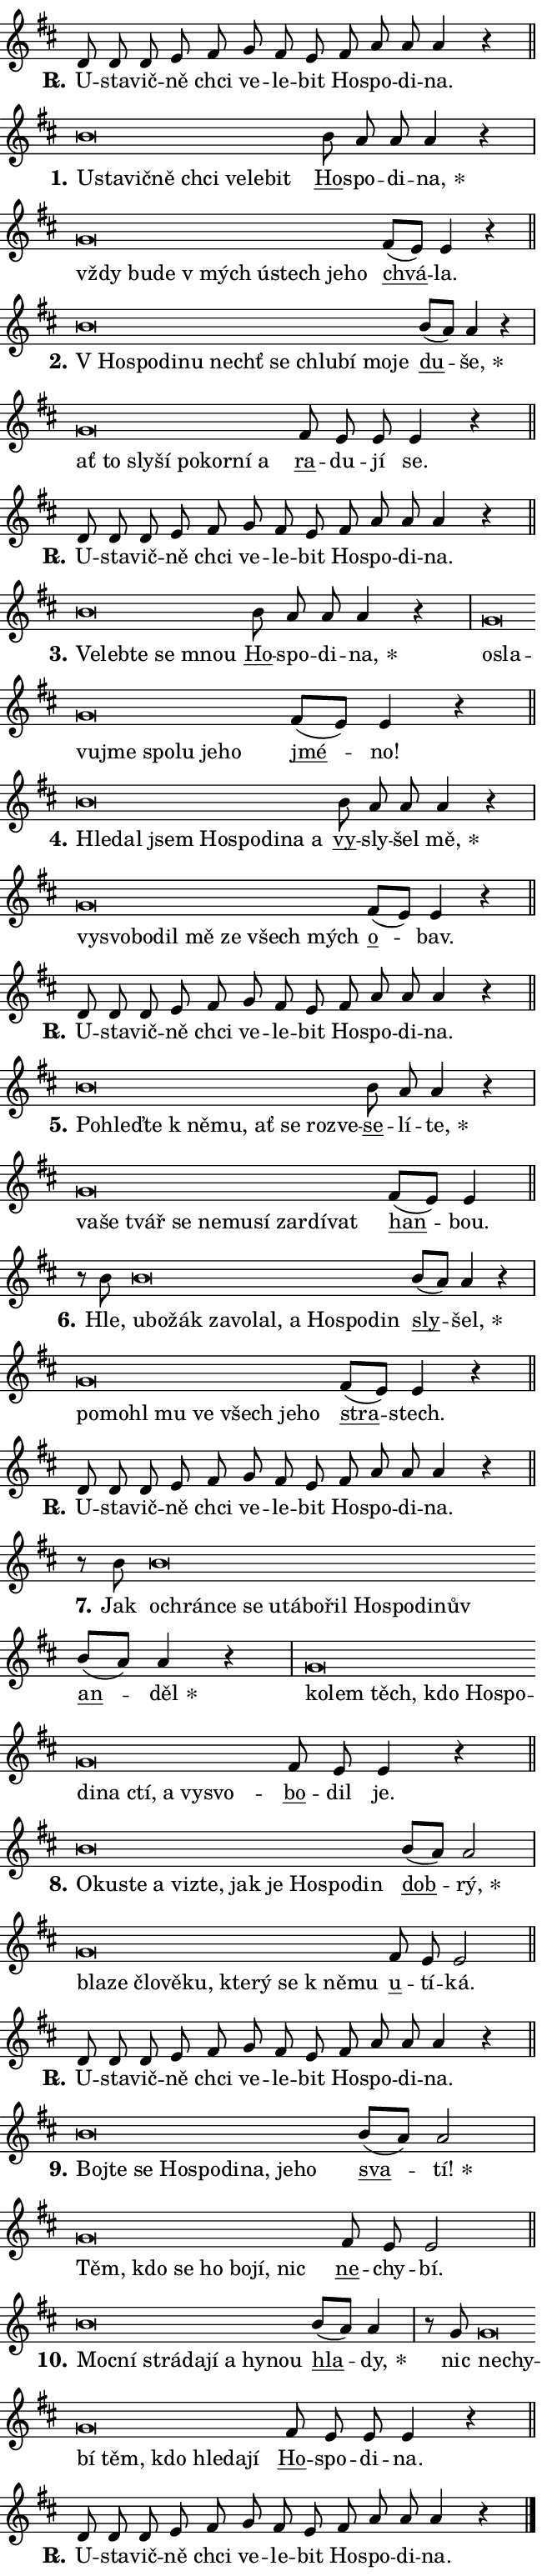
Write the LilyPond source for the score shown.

\version "2.24.0"
\header { tagline = "" }
\paper {
  indent = 0\cm
  top-margin = 0\cm
  right-margin = 0.13\cm % to fit lyric hyphens
  bottom-margin = 0\cm
  left-margin = 0\cm
  paper-width = 11\cm
  page-breaking = #ly:one-page-breaking
  system-system-spacing.basic-distance = #11
  score-system-spacing.basic-distance = #11
  ragged-last = ##f
}


%% Author: Thomas Morley
%% https://lists.gnu.org/archive/html/lilypond-user/2020-05/msg00002.html
#(define (line-position grob)
"Returns position of @var[grob} in current system:
   @code{'start}, if at first time-step
   @code{'end}, if at last time-step
   @code{'middle} otherwise
"
  (let* ((col (ly:item-get-column grob))
         (ln (ly:grob-object col 'left-neighbor))
         (rn (ly:grob-object col 'right-neighbor))
         (col-to-check-left (if (ly:grob? ln) ln col))
         (col-to-check-right (if (ly:grob? rn) rn col))
         (break-dir-left
           (and
             (ly:grob-property col-to-check-left 'non-musical #f)
             (ly:item-break-dir col-to-check-left)))
         (break-dir-right
           (and
             (ly:grob-property col-to-check-right 'non-musical #f)
             (ly:item-break-dir col-to-check-right))))
        (cond ((eqv? 1 break-dir-left) 'start)
              ((eqv? -1 break-dir-right) 'end)
              (else 'middle))))

#(define (tranparent-at-line-position vctor)
  (lambda (grob)
  "Relying on @code{line-position} select the relevant enry from @var{vctor}.
Used to determine transparency,"
    (case (line-position grob)
      ((end) (not (vector-ref vctor 0)))
      ((middle) (not (vector-ref vctor 1)))
      ((start) (not (vector-ref vctor 2))))))

noteHeadBreakVisibility =
#(define-music-function (break-visibility)(vector?)
"Makes @code{NoteHead}s transparent relying on @var{break-visibility}"
#{
  \override NoteHead.transparent =
    #(tranparent-at-line-position break-visibility)
#})

#(define delete-ledgers-for-transparent-note-heads
  (lambda (grob)
    "Reads whether a @code{NoteHead} is transparent.
If so this @code{NoteHead} is removed from @code{'note-heads} from
@var{grob}, which is supposed to be @code{LedgerLineSpanner}.
As a result ledgers are not printed for this @code{NoteHead}"
    (let* ((nhds-array (ly:grob-object grob 'note-heads))
           (nhds-list
             (if (ly:grob-array? nhds-array)
                 (ly:grob-array->list nhds-array)
                 '()))
           ;; Relies on the transparent-property being done before
           ;; Staff.LedgerLineSpanner.after-line-breaking is executed.
           ;; This is fragile ...
           (to-keep
             (remove
               (lambda (nhd)
                 (ly:grob-property nhd 'transparent #f))
               nhds-list)))
      ;; TODO find a better method to iterate over grob-arrays, similiar
      ;; to filter/remove etc for lists
      ;; For now rebuilt from scratch
      (set! (ly:grob-object grob 'note-heads)  '())
      (for-each
        (lambda (nhd)
          (ly:pointer-group-interface::add-grob grob 'note-heads nhd))
        to-keep))))

squashNotes = {
  \override NoteHead.X-extent = #'(-0.2 . 0.2)
  \override NoteHead.Y-extent = #'(-0.75 . 0)
  \override NoteHead.stencil =
    #(lambda (grob)
       (let ((pos (ly:grob-property grob 'staff-position)))
         (begin
           (if (< pos -7) (display "ERROR: Lower brevis then expected\n") (display ""))
           (if (<= pos -6) ly:text-interface::print ly:note-head::print))))
}
unSquashNotes = {
  \revert NoteHead.X-extent
  \revert NoteHead.Y-extent
  \revert NoteHead.stencil
}

hideNotes = \noteHeadBreakVisibility #begin-of-line-visible
unHideNotes = \noteHeadBreakVisibility #all-visible

% work-around for resetting accidentals
% https://lilypond.org/doc/v2.23/Documentation/notation/displaying-rhythms#unmetered-music
cadenzaMeasure = {
  \cadenzaOff
  \partial 1024 s1024
  \cadenzaOn
}

#(define-markup-command (accent layout props text) (markup?)
  "Underline accented syllable"
  (interpret-markup layout props
    #{\markup \override #'(offset . 4.3) \underline { #text }#}))

responsum = \markup \concat {
  "R" \hspace #-1.05 \path #0.1 #'((moveto 0 0.07) (lineto 0.9 0.8)) \hspace #0.05 "."
}

spaceSize = #0.6828661417322834 % exact space size for TeX Gyre Schola

\layout {
  \context {
    \Staff
    \remove "Time_signature_engraver"
    \override LedgerLineSpanner.after-line-breaking = #delete-ledgers-for-transparent-note-heads
  }
  \context {
    \Lyrics {
      \override LyricSpace.minimum-distance = \spaceSize
      \override LyricText.font-name = #"TeX Gyre Schola"
      \override LyricText.font-size = 1
      \override StanzaNumber.font-name = #"TeX Gyre Schola Bold"
      \override StanzaNumber.font-size = 1
    }
  }
  \context {
    \Score 
    \override NoteHead.text =
      #(lambda (grob) 
        (let ((pos (ly:grob-property grob 'staff-position)))
          #{\markup {
            \combine
              \halign #-0.55 \raise #(if (= pos -6) 0 0.5) \override #'(thickness . 2) \draw-line #'(3.2 . 0)
              \musicglyph "noteheads.sM1"
          }#}))
  }
}

% magnetic-lyrics.ily
%
%   written by
%     Jean Abou Samra <jean@abou-samra.fr>
%     Werner Lemberg <wl@gnu.org>
%
%   adapted by
%     Jiri Hon <jiri.hon@gmail.com>
%
% Version 2022-Apr-15

% https://www.mail-archive.com/lilypond-user@gnu.org/msg149350.html

#(define (Left_hyphen_pointer_engraver context)
   "Collect syllable-hyphen-syllable occurrences in lyrics and store
them in properties.  This engraver only looks to the left.  For
example, if the lyrics input is @code{foo -- bar}, it does the
following.

@itemize @bullet
@item
Set the @code{text} property of the @code{LyricHyphen} grob between
@q{foo} and @q{bar} to @code{foo}.

@item
Set the @code{left-hyphen} property of the @code{LyricText} grob with
text @q{foo} to the @code{LyricHyphen} grob between @q{foo} and
@q{bar}.
@end itemize

Use this auxiliary engraver in combination with the
@code{lyric-@/text::@/apply-@/magnetic-@/offset!} hook."
   (let ((hyphen #f)
         (text #f))
     (make-engraver
      (acknowledgers
       ((lyric-syllable-interface engraver grob source-engraver)
        (set! text grob)))
      (end-acknowledgers
       ((lyric-hyphen-interface engraver grob source-engraver)
        ;(when (not (grob::has-interface grob 'lyric-space-interface))
          (set! hyphen grob)));)
      ((stop-translation-timestep engraver)
       (when (and text hyphen)
         (ly:grob-set-object! text 'left-hyphen hyphen))
       (set! text #f)
       (set! hyphen #f)))))

#(define (lyric-text::apply-magnetic-offset! grob)
   "If the space between two syllables is less than the value in
property @code{LyricText@/.details@/.squash-threshold}, move the right
syllable to the left so that it gets concatenated with the left
syllable.

Use this function as a hook for
@code{LyricText@/.after-@/line-@/breaking} if the
@code{Left_@/hyphen_@/pointer_@/engraver} is active."
   (let ((hyphen (ly:grob-object grob 'left-hyphen #f)))
     (when hyphen
       (let ((left-text (ly:spanner-bound hyphen LEFT)))
         (when (grob::has-interface left-text 'lyric-syllable-interface)
           (let* ((common (ly:grob-common-refpoint grob left-text X))
                  (this-x-ext (ly:grob-extent grob common X))
                  (left-x-ext
                   (begin
                     ;; Trigger magnetism for left-text.
                     (ly:grob-property left-text 'after-line-breaking)
                     (ly:grob-extent left-text common X)))
                  ;; `delta` is the gap width between two syllables.
                  (delta (- (interval-start this-x-ext)
                            (interval-end left-x-ext)))
                  (details (ly:grob-property grob 'details))
                  (threshold (assoc-get 'squash-threshold details 0.2)))
             (when (< delta threshold)
               (let* (;; We have to manipulate the input text so that
                      ;; ligatures crossing syllable boundaries are not
                      ;; disabled.  For languages based on the Latin
                      ;; script this is essentially a beautification.
                      ;; However, for non-Western scripts it can be a
                      ;; necessity.
                      (lt (ly:grob-property left-text 'text))
                      (rt (ly:grob-property grob 'text))
                      (is-space (grob::has-interface hyphen 'lyric-space-interface))
                      (space (if is-space " " ""))
                      (extra-delta (if is-space spaceSize 0))
                      ;; Append new syllable.
                      (ltrt-space (if (and (string? lt) (string? rt))
                                (string-append lt space rt)
                                (make-concat-markup (list lt space rt))))
                      ;; Right-align `ltrt` to the right side.
                      (ltrt-space-markup (grob-interpret-markup
                               grob
                               (make-translate-markup
                                (cons (interval-length this-x-ext) 0)
                                (make-right-align-markup ltrt-space)))))
                 (begin
                   ;; Don't print `left-text`.
                   (ly:grob-set-property! left-text 'stencil #f)
                   ;; Set text and stencil (which holds all collected
                   ;; syllables so far) and shift it to the left.
                   (ly:grob-set-property! grob 'text ltrt-space)
                   (ly:grob-set-property! grob 'stencil ltrt-space-markup)
                   (ly:grob-translate-axis! grob (- (- delta extra-delta)) X))))))))))


#(define (lyric-hyphen::displace-bounds-first grob)
   ;; Make very sure this callback isn't triggered too early.
   (let ((left (ly:spanner-bound grob LEFT))
         (right (ly:spanner-bound grob RIGHT)))
     (ly:grob-property left 'after-line-breaking)
     (ly:grob-property right 'after-line-breaking)
     (ly:lyric-hyphen::print grob)))

squashThreshold = #0.4

\layout {
  \context {
    \Lyrics
    \consists #Left_hyphen_pointer_engraver
    \override LyricText.after-line-breaking =
      #lyric-text::apply-magnetic-offset!
    \override LyricHyphen.stencil = #lyric-hyphen::displace-bounds-first
    \override LyricText.details.squash-threshold = \squashThreshold
    \override LyricHyphen.minimum-distance = 0
    \override LyricHyphen.minimum-length = \squashThreshold
  }
}

squashText = \override LyricText.details.squash-threshold = 9999
unSquashText = \override LyricText.details.squash-threshold = \squashThreshold

leftText = \override LyricText.self-alignment-X = #LEFT
unLeftText = \revert LyricText.self-alignment-X

starOffset = #(lambda (grob) 
                (let ((x_offset (ly:self-alignment-interface::aligned-on-x-parent grob)))
                  (if (= x_offset 0) 0 (+ x_offset 1.2))))

star = #(define-music-function (syllable)(string?)
"Append star separator at the end of a syllable"
#{
  \once \override LyricText.X-offset = #starOffset
  \lyricmode { \markup {
    #syllable
    \override #'((font-name . "TeX Gyre Schola Bold")) \hspace #0.2 \lower #0.65 \larger "*"
  } }
#})

starAccent = #(define-music-function (syllable)(string?)
"Append star separator at the end of a syllable and make accent"
#{
  \once \override LyricText.X-offset = #starOffset
  \lyricmode { \markup {
    \accent #syllable
    \override #'((font-name . "TeX Gyre Schola Bold")) \hspace #0.2 \lower #0.65 \larger "*"
  } }
#})

breath = #(define-music-function (syllable)(string?)
"Append breathing indicator at the end of a syllable"
#{
  \lyricmode { \markup { #syllable "+" } }
#})

optionalBreath = #(define-music-function (syllable)(string?)
"Append optional breathing indicator at the end of a syllable"
#{
  \lyricmode { \markup { #syllable "(+)" } }
#})


\score {
    <<
        \new Voice = "melody" { \cadenzaOn \key d \major \relative { d'8 d d e fis \bar "" g fis e \bar "" fis a a a4 r \cadenzaMeasure \bar "||" \break } }
        \new Lyrics \lyricsto "melody" { \lyricmode { \set stanza = \responsum
U -- sta -- vič -- ně chci ve -- le -- bit Ho -- spo -- di -- na. } }
    >>
    \layout {}
}

\score {
    <<
        \new Voice = "melody" { \cadenzaOn \key d \major \relative { \squashNotes b'\breve*1/16 \hideNotes \breve*1/16 \bar "" \breve*1/16 \bar "" \breve*1/16 \bar "" \breve*1/16 \bar "" \breve*1/16 \bar "" \breve*1/16 \breve*1/16 \bar "" \unHideNotes \unSquashNotes \bar "" b8 a a a4 r \cadenzaMeasure \bar "|" \squashNotes g\breve*1/16 \hideNotes \breve*1/16 \bar "" \breve*1/16 \bar "" \breve*1/16 \bar "" \breve*1/16 \bar "" \breve*1/16 \bar "" \breve*1/16 \breve*1/16 \bar "" \unHideNotes \unSquashNotes \bar "" fis8[( e)] e4 r \cadenzaMeasure \bar "||" \break } }
        \new Lyrics \lyricsto "melody" { \lyricmode { \set stanza = "1."
\leftText U -- \squashText sta -- vič -- ně chci ve -- le -- bit \unLeftText \unSquashText \markup \accent Ho -- spo -- di -- \star na, \leftText vždy \squashText bu -- de "v mých" ú -- stech je -- ho \unLeftText \unSquashText \markup \accent chvá -- la. } }
    >>
    \layout {}
}

\score {
    <<
        \new Voice = "melody" { \cadenzaOn \key d \major \relative { \squashNotes b'\breve*1/16 \hideNotes \breve*1/16 \bar "" \breve*1/16 \bar "" \breve*1/16 \bar "" \breve*1/16 \bar "" \breve*1/16 \bar "" \breve*1/16 \bar "" \breve*1/16 \bar "" \breve*1/16 \breve*1/16 \bar "" \unHideNotes \unSquashNotes \bar "" b8[( a)] a4 r \cadenzaMeasure \bar "|" \squashNotes g\breve*1/16 \hideNotes \breve*1/16 \bar "" \breve*1/16 \bar "" \breve*1/16 \bar "" \breve*1/16 \bar "" \breve*1/16 \bar "" \breve*1/16 \breve*1/16 \bar "" \unHideNotes \unSquashNotes \bar "" fis8 e e e4 r \cadenzaMeasure \bar "||" \break } }
        \new Lyrics \lyricsto "melody" { \lyricmode { \set stanza = "2."
\leftText "V Ho" -- \squashText spo -- di -- nu nechť se chlu -- bí mo -- je \unLeftText \unSquashText \markup \accent du -- \star še, \leftText ať \squashText to sly -- ší po -- kor -- ní a \unLeftText \unSquashText \markup \accent ra -- du -- jí se. } }
    >>
    \layout {}
}

\score {
    <<
        \new Voice = "melody" { \cadenzaOn \key d \major \relative { d'8 d d e fis \bar "" g fis e \bar "" fis a a a4 r \cadenzaMeasure \bar "||" \break } }
        \new Lyrics \lyricsto "melody" { \lyricmode { \set stanza = \responsum
U -- sta -- vič -- ně chci ve -- le -- bit Ho -- spo -- di -- na. } }
    >>
    \layout {}
}

\score {
    <<
        \new Voice = "melody" { \cadenzaOn \key d \major \relative { \squashNotes b'\breve*1/16 \hideNotes \breve*1/16 \bar "" \breve*1/16 \bar "" \breve*1/16 \breve*1/16 \bar "" \unHideNotes \unSquashNotes \bar "" b8 a a a4 r \cadenzaMeasure \bar "|" \squashNotes g\breve*1/16 \hideNotes \breve*1/16 \bar "" \breve*1/16 \bar "" \breve*1/16 \bar "" \breve*1/16 \bar "" \breve*1/16 \bar "" \breve*1/16 \breve*1/16 \bar "" \unHideNotes \unSquashNotes \bar "" fis8[( e)] e4 r \cadenzaMeasure \bar "||" \break } }
        \new Lyrics \lyricsto "melody" { \lyricmode { \set stanza = "3."
\leftText Ve -- \squashText leb -- te se mnou \unLeftText \unSquashText \markup \accent Ho -- spo -- di -- \star na, \leftText o -- \squashText sla -- vu -- jme spo -- lu je -- ho \unLeftText \unSquashText \markup \accent jmé -- no! } }
    >>
    \layout {}
}

\score {
    <<
        \new Voice = "melody" { \cadenzaOn \key d \major \relative { \squashNotes b'\breve*1/16 \hideNotes \breve*1/16 \bar "" \breve*1/16 \bar "" \breve*1/16 \bar "" \breve*1/16 \bar "" \breve*1/16 \bar "" \breve*1/16 \breve*1/16 \bar "" \unHideNotes \unSquashNotes \bar "" b8 a a a4 r \cadenzaMeasure \bar "|" \squashNotes g\breve*1/16 \hideNotes \breve*1/16 \bar "" \breve*1/16 \bar "" \breve*1/16 \bar "" \breve*1/16 \bar "" \breve*1/16 \bar "" \breve*1/16 \breve*1/16 \bar "" \unHideNotes \unSquashNotes \bar "" fis8[( e)] e4 r \cadenzaMeasure \bar "||" \break } }
        \new Lyrics \lyricsto "melody" { \lyricmode { \set stanza = "4."
\leftText Hle -- \squashText dal jsem Ho -- spo -- di -- na a \unLeftText \unSquashText \markup \accent vy -- sly -- šel \star mě, \leftText vy -- \squashText svo -- bo -- dil mě ze všech mých \unLeftText \unSquashText \markup \accent o -- bav. } }
    >>
    \layout {}
}

\score {
    <<
        \new Voice = "melody" { \cadenzaOn \key d \major \relative { d'8 d d e fis \bar "" g fis e \bar "" fis a a a4 r \cadenzaMeasure \bar "||" \break } }
        \new Lyrics \lyricsto "melody" { \lyricmode { \set stanza = \responsum
U -- sta -- vič -- ně chci ve -- le -- bit Ho -- spo -- di -- na. } }
    >>
    \layout {}
}

\score {
    <<
        \new Voice = "melody" { \cadenzaOn \key d \major \relative { \squashNotes b'\breve*1/16 \hideNotes \breve*1/16 \bar "" \breve*1/16 \bar "" \breve*1/16 \bar "" \breve*1/16 \bar "" \breve*1/16 \bar "" \breve*1/16 \bar "" \breve*1/16 \breve*1/16 \bar "" \unHideNotes \unSquashNotes \bar "" b8 a a4 r \cadenzaMeasure \bar "|" \squashNotes g\breve*1/16 \hideNotes \breve*1/16 \bar "" \breve*1/16 \bar "" \breve*1/16 \bar "" \breve*1/16 \bar "" \breve*1/16 \bar "" \breve*1/16 \bar "" \breve*1/16 \bar "" \breve*1/16 \breve*1/16 \bar "" \unHideNotes \unSquashNotes \bar "" fis8[( e)] e4 \cadenzaMeasure \bar "||" \break } }
        \new Lyrics \lyricsto "melody" { \lyricmode { \set stanza = "5."
\leftText Po -- \squashText hleď -- te "k ně" -- mu, ať se roz -- ve -- \unLeftText \unSquashText \markup \accent se -- lí -- \star te, \leftText va -- \squashText še tvář se ne -- mu -- sí za -- rdí -- vat \unLeftText \unSquashText \markup \accent han -- bou. } }
    >>
    \layout {}
}

\score {
    <<
        \new Voice = "melody" { \cadenzaOn \key d \major \relative { r8 b'8 \squashNotes b\breve*1/16 \hideNotes \breve*1/16 \bar "" \breve*1/16 \bar "" \breve*1/16 \bar "" \breve*1/16 \bar "" \breve*1/16 \bar "" \breve*1/16 \bar "" \breve*1/16 \bar "" \breve*1/16 \breve*1/16 \bar "" \unHideNotes \unSquashNotes \bar "" b8[( a)] a4 r \cadenzaMeasure \bar "|" \squashNotes g\breve*1/16 \hideNotes \breve*1/16 \bar "" \breve*1/16 \bar "" \breve*1/16 \bar "" \breve*1/16 \bar "" \breve*1/16 \bar "" \breve*1/16 \breve*1/16 \bar "" \unHideNotes \unSquashNotes \bar "" fis8[( e)] e4 r \cadenzaMeasure \bar "||" \break } }
        \new Lyrics \lyricsto "melody" { \lyricmode { \set stanza = "6."
Hle, \leftText u -- \squashText bo -- žák za -- vo -- lal, a Ho -- spo -- din \unLeftText \unSquashText \markup \accent sly -- \star šel, \leftText po -- \squashText mo -- hl mu ve všech je -- ho \unLeftText \unSquashText \markup \accent stra -- stech. } }
    >>
    \layout {}
}

\score {
    <<
        \new Voice = "melody" { \cadenzaOn \key d \major \relative { d'8 d d e fis \bar "" g fis e \bar "" fis a a a4 r \cadenzaMeasure \bar "||" \break } }
        \new Lyrics \lyricsto "melody" { \lyricmode { \set stanza = \responsum
U -- sta -- vič -- ně chci ve -- le -- bit Ho -- spo -- di -- na. } }
    >>
    \layout {}
}

\score {
    <<
        \new Voice = "melody" { \cadenzaOn \key d \major \relative { r8 b'8 \squashNotes b\breve*1/16 \hideNotes \breve*1/16 \bar "" \breve*1/16 \bar "" \breve*1/16 \bar "" \breve*1/16 \bar "" \breve*1/16 \bar "" \breve*1/16 \bar "" \breve*1/16 \bar "" \breve*1/16 \bar "" \breve*1/16 \bar "" \breve*1/16 \breve*1/16 \bar "" \unHideNotes \unSquashNotes \bar "" b8[( a)] a4 r \cadenzaMeasure \bar "|" \squashNotes g\breve*1/16 \hideNotes \breve*1/16 \bar "" \breve*1/16 \bar "" \breve*1/16 \bar "" \breve*1/16 \bar "" \breve*1/16 \bar "" \breve*1/16 \bar "" \breve*1/16 \bar "" \breve*1/16 \bar "" \breve*1/16 \bar "" \breve*1/16 \breve*1/16 \bar "" \unHideNotes \unSquashNotes \bar "" fis8 e e4 r \cadenzaMeasure \bar "||" \break } }
        \new Lyrics \lyricsto "melody" { \lyricmode { \set stanza = "7."
Jak \leftText o -- \squashText chrán -- ce se u -- tá -- bo -- řil Ho -- spo -- di -- nův \unLeftText \unSquashText \markup \accent an -- \star děl \leftText ko -- \squashText lem těch, kdo Ho -- spo -- di -- na ctí, a vy -- svo -- \unLeftText \unSquashText \markup \accent bo -- dil je. } }
    >>
    \layout {}
}

\score {
    <<
        \new Voice = "melody" { \cadenzaOn \key d \major \relative { \squashNotes b'\breve*1/16 \hideNotes \breve*1/16 \bar "" \breve*1/16 \bar "" \breve*1/16 \bar "" \breve*1/16 \bar "" \breve*1/16 \bar "" \breve*1/16 \bar "" \breve*1/16 \bar "" \breve*1/16 \bar "" \breve*1/16 \breve*1/16 \bar "" \unHideNotes \unSquashNotes \bar "" b8[( a)] a2 \cadenzaMeasure \bar "|" \squashNotes g\breve*1/16 \hideNotes \breve*1/16 \bar "" \breve*1/16 \bar "" \breve*1/16 \bar "" \breve*1/16 \bar "" \breve*1/16 \bar "" \breve*1/16 \bar "" \breve*1/16 \bar "" \breve*1/16 \breve*1/16 \bar "" \unHideNotes \unSquashNotes \bar "" fis8 e e2 \cadenzaMeasure \bar "||" \break } }
        \new Lyrics \lyricsto "melody" { \lyricmode { \set stanza = "8."
\leftText O -- \squashText ku -- ste a vi -- zte, jak je Ho -- spo -- din \unLeftText \unSquashText \markup \accent dob -- \star rý, \leftText bla -- \squashText ze člo -- vě -- ku, kte -- rý se "k ně" -- mu \unLeftText \unSquashText \markup \accent u -- tí -- ká. } }
    >>
    \layout {}
}

\score {
    <<
        \new Voice = "melody" { \cadenzaOn \key d \major \relative { d'8 d d e fis \bar "" g fis e \bar "" fis a a a4 r \cadenzaMeasure \bar "||" \break } }
        \new Lyrics \lyricsto "melody" { \lyricmode { \set stanza = \responsum
U -- sta -- vič -- ně chci ve -- le -- bit Ho -- spo -- di -- na. } }
    >>
    \layout {}
}

\score {
    <<
        \new Voice = "melody" { \cadenzaOn \key d \major \relative { \squashNotes b'\breve*1/16 \hideNotes \breve*1/16 \bar "" \breve*1/16 \bar "" \breve*1/16 \bar "" \breve*1/16 \bar "" \breve*1/16 \bar "" \breve*1/16 \bar "" \breve*1/16 \breve*1/16 \bar "" \unHideNotes \unSquashNotes \bar "" b8[( a)] a2 \cadenzaMeasure \bar "|" \squashNotes g\breve*1/16 \hideNotes \breve*1/16 \bar "" \breve*1/16 \bar "" \breve*1/16 \bar "" \breve*1/16 \bar "" \breve*1/16 \breve*1/16 \bar "" \unHideNotes \unSquashNotes \bar "" fis8 e e2 \cadenzaMeasure \bar "||" \break } }
        \new Lyrics \lyricsto "melody" { \lyricmode { \set stanza = "9."
\leftText Boj -- \squashText te se Ho -- spo -- di -- na, je -- ho \unLeftText \unSquashText \markup \accent sva -- \star tí! \leftText Těm, \squashText kdo se ho bo -- jí, nic \unLeftText \unSquashText \markup \accent ne -- chy -- bí. } }
    >>
    \layout {}
}

\score {
    <<
        \new Voice = "melody" { \cadenzaOn \key d \major \relative { \squashNotes b'\breve*1/16 \hideNotes \breve*1/16 \bar "" \breve*1/16 \bar "" \breve*1/16 \bar "" \breve*1/16 \bar "" \breve*1/16 \bar "" \breve*1/16 \breve*1/16 \bar "" \unHideNotes \unSquashNotes \bar "" b8[( a)] a4 \cadenzaMeasure \bar "|" r8 g8 \squashNotes g\breve*1/16 \hideNotes \breve*1/16 \bar "" \breve*1/16 \bar "" \breve*1/16 \bar "" \breve*1/16 \bar "" \breve*1/16 \bar "" \breve*1/16 \breve*1/16 \bar "" \unHideNotes \unSquashNotes \bar "" fis8 e e e4 r \cadenzaMeasure \bar "||" \break } }
        \new Lyrics \lyricsto "melody" { \lyricmode { \set stanza = "10."
\leftText Moc -- \squashText ní strá -- da -- jí a hy -- nou \unLeftText \unSquashText \markup \accent hla -- \star dy, nic \leftText ne -- \squashText chy -- bí těm, kdo hle -- da -- jí \unLeftText \unSquashText \markup \accent Ho -- spo -- di -- na. } }
    >>
    \layout {}
}

\score {
    <<
        \new Voice = "melody" { \cadenzaOn \key d \major \relative { d'8 d d e fis \bar "" g fis e \bar "" fis a a a4 r \cadenzaMeasure \bar "||" \break } \bar "|." }
        \new Lyrics \lyricsto "melody" { \lyricmode { \set stanza = \responsum
U -- sta -- vič -- ně chci ve -- le -- bit Ho -- spo -- di -- na. } }
    >>
    \layout {}
}
